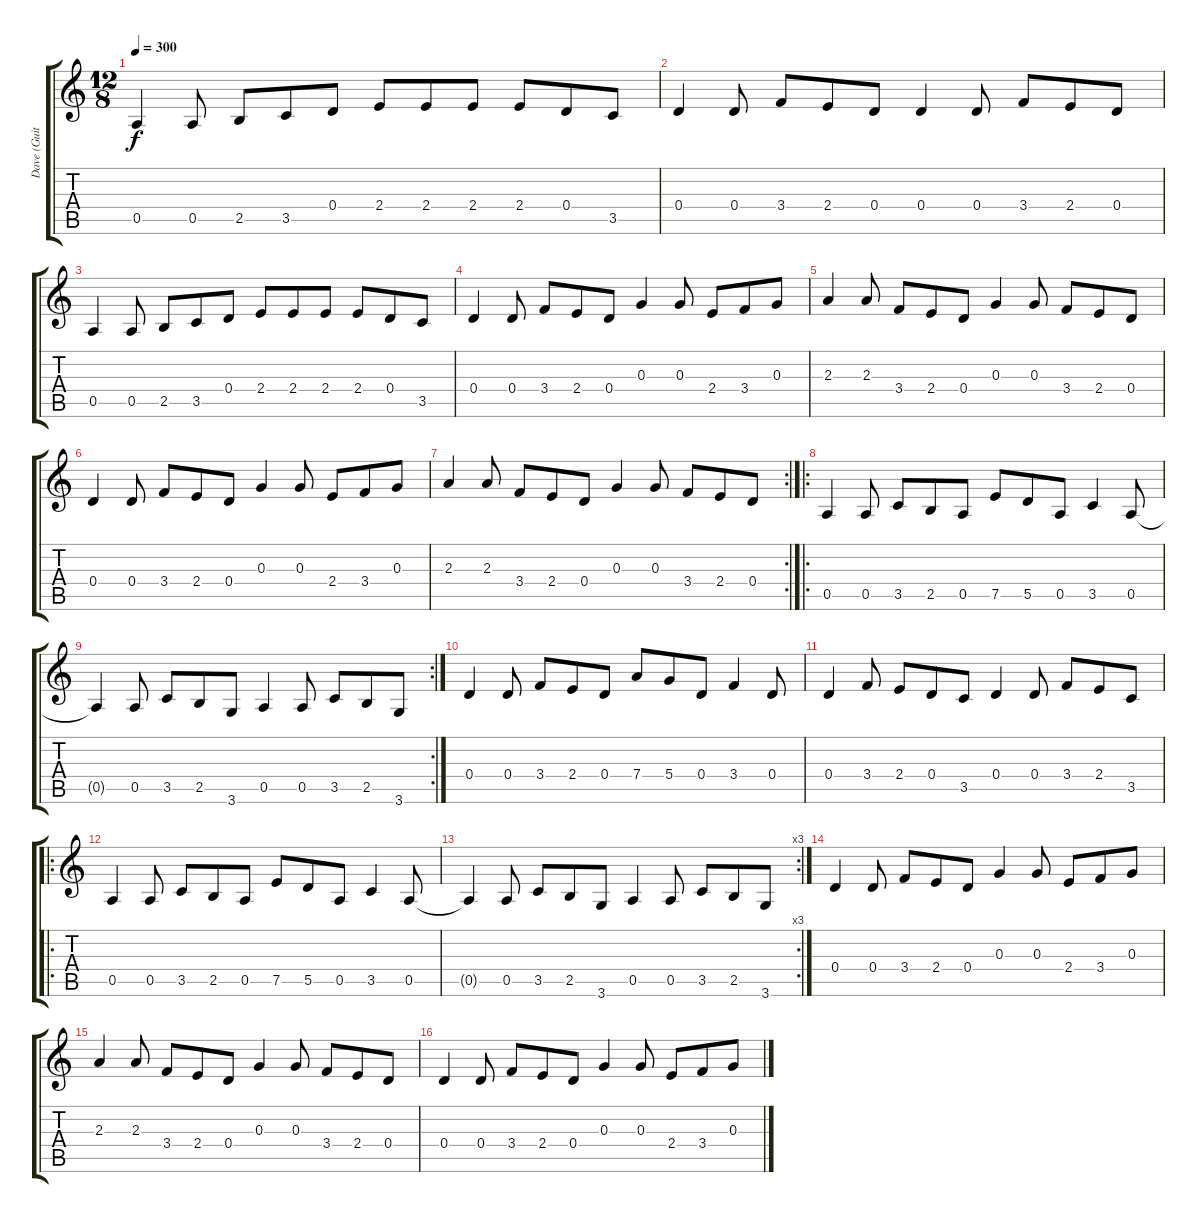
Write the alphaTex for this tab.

\track ("Dave (Guitar)" "Dave (Guit") {instrument distortionguitar}
\staff {score tabs}
\tuning (E4 B3 G3 D3 A2 E2) {hide}
\ts (12 8)
\tempo 300
\clef g2
\ks c
0.5.4{dy f} 0.5.8 2.5.8 3.5.8 0.4.8 2.4.8 2.4.8 2.4.8 2.4.8 0.4.8 3.5.8 |
0.4.4 0.4.8 3.4.8 2.4.8 0.4.8 0.4.4 0.4.8 3.4.8 2.4.8 0.4.8 |
0.5.4 0.5.8 2.5.8 3.5.8 0.4.8 2.4.8 2.4.8 2.4.8 2.4.8 0.4.8 3.5.8 |
0.4.4 0.4.8 3.4.8 2.4.8 0.4.8 0.3.4 0.3.8 2.4.8 3.4.8 0.3.8 |
2.3.4 2.3.8 3.4.8 2.4.8 0.4.8 0.3.4 0.3.8 3.4.8 2.4.8 0.4.8 |
0.4.4 0.4.8 3.4.8 2.4.8 0.4.8 0.3.4 0.3.8 2.4.8 3.4.8 0.3.8 |
\rc 2
2.3.4 2.3.8 3.4.8 2.4.8 0.4.8 0.3.4 0.3.8 3.4.8 2.4.8 0.4.8 |
\ro
0.5.4 0.5.8 3.5.8 2.5.8 0.5.8 7.5.8 5.5.8 0.5.8 3.5.4 0.5.8 |
\rc 2
0.5{t}.4 0.5.8 3.5.8 2.5.8 3.6.8 0.5.4 0.5.8 3.5.8 2.5.8 3.6.8 |
0.4.4 0.4.8 3.4.8 2.4.8 0.4.8 7.4.8 5.4.8 0.4.8 3.4.4 0.4.8 |
0.4.4 3.4.8 2.4.8 0.4.8 3.5.8 0.4.4 0.4.8 3.4.8 2.4.8 3.5.8 |
\ro
0.5.4 0.5.8 3.5.8 2.5.8 0.5.8 7.5.8 5.5.8 0.5.8 3.5.4 0.5.8 |
\rc 3
0.5{t}.4 0.5.8 3.5.8 2.5.8 3.6.8 0.5.4 0.5.8 3.5.8 2.5.8 3.6.8 |
0.4.4 0.4.8 3.4.8 2.4.8 0.4.8 0.3.4 0.3.8 2.4.8 3.4.8 0.3.8 |
2.3.4 2.3.8 3.4.8 2.4.8 0.4.8 0.3.4 0.3.8 3.4.8 2.4.8 0.4.8 |
0.4.4 0.4.8 3.4.8 2.4.8 0.4.8 0.3.4 0.3.8 2.4.8 3.4.8 0.3.8
